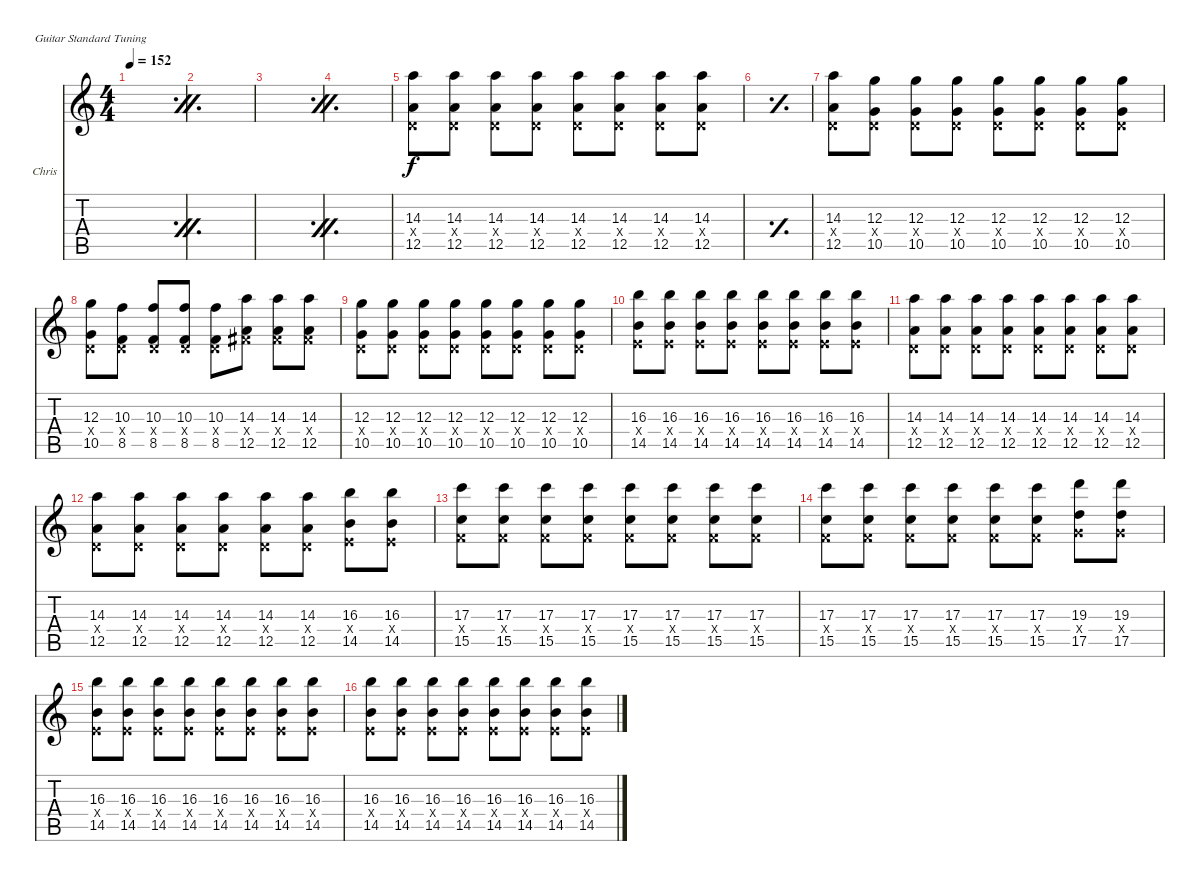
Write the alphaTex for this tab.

\defaultSystemsLayout 4
\bracketExtendMode nobrackets
\firstSystemTrackNameOrientation horizontal
\otherSystemsTrackNameOrientation horizontal
\track ("Guitar 2 (Chris Shiflett)" "Chris") {instrument distortionguitar}
\staff {score tabs}
\tuning (E4 B3 G3 D3 A2 E2)
\ts (4 4)
\tempo 152
\clef g2
\simile firstofdouble
\scale
0.333333
\ks c
|
\simile secondofdouble
\scale
0.333333 |
\simile firstofdouble
\scale
0.333333 |
\simile secondofdouble
\scale
0.333333 |
\simile none
\scale
0.333333 (12.5 14.3 0.4{x}).8 (12.5 14.3 0.4{x}).8 (12.5 14.3 0.4{x}).8 (12.5 14.3 0.4{x}).8 (12.5 14.3 0.4{x}).8 (12.5 14.3 0.4{x}).8 (12.5 14.3 0.4{x}).8 (12.5 14.3 0.4{x}).8 |
\simile simple
\scale
0.333333 |
\simile none
\scale
0.333333 (12.5 14.3 0.4{x}).8 (10.5 12.3 0.4{x}).8 (10.5 12.3 0.4{x}).8 (10.5 12.3 0.4{x}).8 (10.5 12.3 0.4{x}).8 (10.5 12.3 0.4{x}).8 (10.5 12.3 0.4{x}).8 (10.5 12.3 0.4{x}).8 |
\scale
0.333333 (10.5 12.3 0.4{x}).8 (8.5 10.3 0.4{x}).8 (8.5 10.3 0.4{x}).8 (8.5 10.3 0.4{x}).8 (8.5 10.3 0.4{x}).8 (12.5 14.3 4.4{x}).8 (12.5 14.3 4.4{x}).8 (12.5 14.3 4.4{x}).8 |
\scale
0.333333 (10.5 12.3 0.4{x}).8 (10.5 12.3 0.4{x}).8 (10.5 12.3 0.4{x}).8 (10.5 12.3 0.4{x}).8 (10.5 12.3 0.4{x}).8 (10.5 12.3 0.4{x}).8 (10.5 12.3 0.4{x}).8 (10.5 12.3 0.4{x}).8 |
\scale
0.333333 (14.5 16.3 2.4{x}).8 (14.5 16.3 2.4{x}).8 (14.5 16.3 2.4{x}).8 (14.5 16.3 2.4{x}).8 (14.5 16.3 2.4{x}).8 (14.5 16.3 2.4{x}).8 (14.5 16.3 2.4{x}).8 (14.5 16.3 2.4{x}).8 |
\scale
0.333333 (12.5 14.3 0.4{x}).8 (12.5 14.3 0.4{x}).8 (12.5 14.3 0.4{x}).8 (12.5 14.3 0.4{x}).8 (12.5 14.3 0.4{x}).8 (12.5 14.3 0.4{x}).8 (12.5 14.3 0.4{x}).8 (12.5 14.3 0.4{x}).8 |
\scale
0.333333 (12.5 14.3 0.4{x}).8 (12.5 14.3 0.4{x}).8 (12.5 14.3 0.4{x}).8 (12.5 14.3 0.4{x}).8 (12.5 14.3 0.4{x}).8 (12.5 14.3 0.4{x}).8 (14.5 16.3 2.4{x}).8 (14.5 16.3 2.4{x}).8 |
\scale
0.333333 (15.5 17.3 3.4{x}).8 (15.5 17.3 3.4{x}).8 (15.5 17.3 3.4{x}).8 (15.5 17.3 3.4{x}).8 (15.5 17.3 3.4{x}).8 (15.5 17.3 3.4{x}).8 (15.5 17.3 3.4{x}).8 (15.5 17.3 3.4{x}).8 |
\scale
0.333333 (15.5 17.3 3.4{x}).8 (15.5 17.3 3.4{x}).8 (15.5 17.3 3.4{x}).8 (15.5 17.3 3.4{x}).8 (15.5 17.3 3.4{x}).8 (15.5 17.3 3.4{x}).8 (17.5 19.3 5.4{x}).8 (17.5 19.3 5.4{x}).8 |
\scale
0.333333 (14.5 16.3 2.4{x}).8 (14.5 16.3 2.4{x}).8 (14.5 16.3 2.4{x}).8 (14.5 16.3 2.4{x}).8 (14.5 16.3 2.4{x}).8 (14.5 16.3 2.4{x}).8 (14.5 16.3 2.4{x}).8 (14.5 16.3 2.4{x}).8 |
\scale
0.333333 (14.5 16.3 2.4{x}).8 (14.5 16.3 2.4{x}).8 (14.5 16.3 2.4{x}).8 (14.5 16.3 2.4{x}).8 (14.5 16.3 2.4{x}).8 (14.5 16.3 2.4{x}).8 (14.5 16.3 2.4{x}).8 (14.5 16.3 2.4{x}).8
